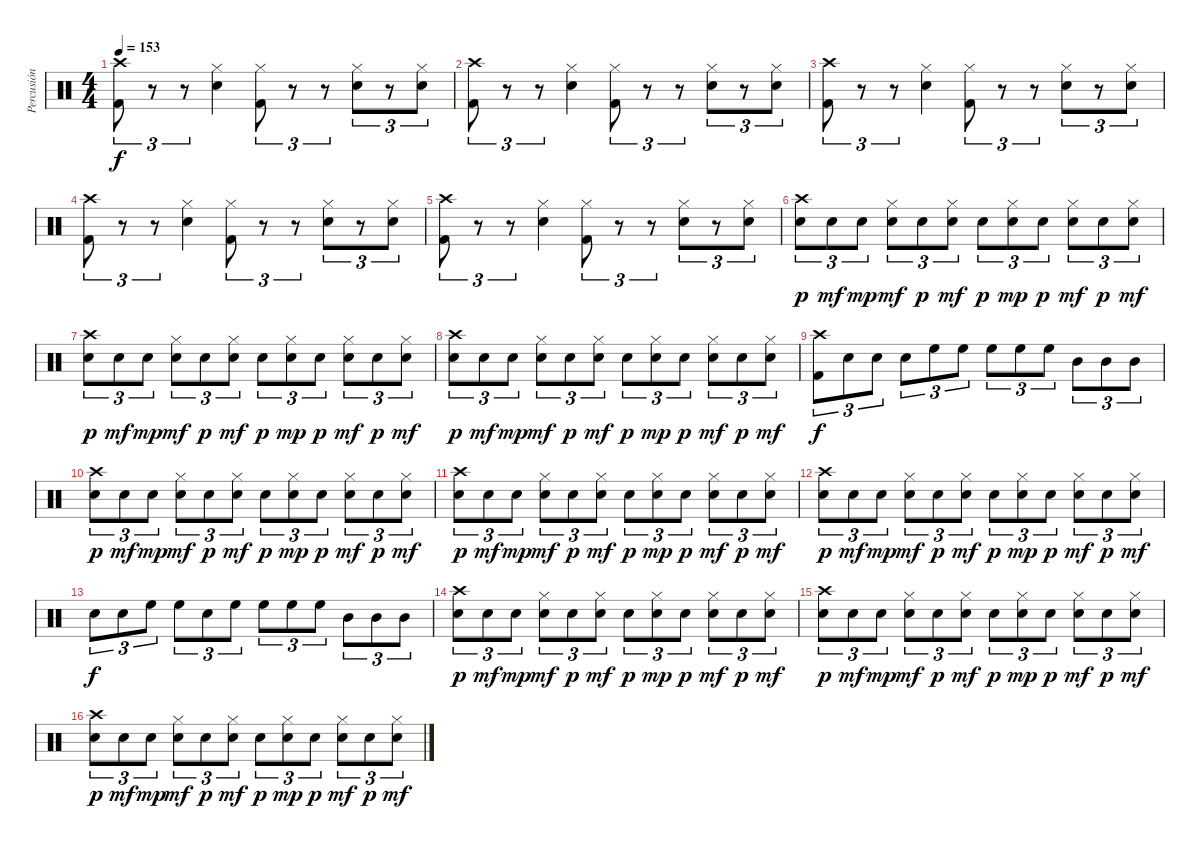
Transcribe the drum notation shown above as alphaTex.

\track ("Percusión" "Percusión") {instrument percussion}
\staff {score}
\articulation defaults
\ts (4 4)
\tempo 153
\clef neutral
\ks c
("Crash high (hit)" "Kick (hit) 2").8{tu (3 2) dy f} r.8{tu (3 2)} r.8{tu (3 2)} ("Hi-Hat (closed)" "Snare (hit) 2").4 ("Hi-Hat (closed)" "Kick (hit) 2").8{tu (3 2)} r.8{tu (3 2)} r.8{tu (3 2)} ("Hi-Hat (closed)" "Snare (hit) 2").8{tu (3 2)} r.8{tu (3 2)} ("Hi-Hat (closed)" "Snare (hit) 2").8{tu (3 2)} |
("Crash high (hit)" "Kick (hit) 2").8{tu (3 2)} r.8{tu (3 2)} r.8{tu (3 2)} ("Hi-Hat (closed)" "Snare (hit) 2").4 ("Hi-Hat (closed)" "Kick (hit) 2").8{tu (3 2)} r.8{tu (3 2)} r.8{tu (3 2)} ("Hi-Hat (closed)" "Snare (hit) 2").8{tu (3 2)} r.8{tu (3 2)} ("Hi-Hat (closed)" "Snare (hit) 2").8{tu (3 2)} |
("Crash high (hit)" "Kick (hit) 2").8{tu (3 2)} r.8{tu (3 2)} r.8{tu (3 2)} ("Hi-Hat (closed)" "Snare (hit) 2").4 ("Hi-Hat (closed)" "Kick (hit) 2").8{tu (3 2)} r.8{tu (3 2)} r.8{tu (3 2)} ("Hi-Hat (closed)" "Snare (hit) 2").8{tu (3 2)} r.8{tu (3 2)} ("Hi-Hat (closed)" "Snare (hit) 2").8{tu (3 2)} |
("Crash high (hit)" "Kick (hit) 2").8{tu (3 2)} r.8{tu (3 2)} r.8{tu (3 2)} ("Hi-Hat (closed)" "Snare (hit) 2").4 ("Hi-Hat (closed)" "Kick (hit) 2").8{tu (3 2)} r.8{tu (3 2)} r.8{tu (3 2)} ("Hi-Hat (closed)" "Snare (hit) 2").8{tu (3 2)} r.8{tu (3 2)} ("Hi-Hat (closed)" "Snare (hit) 2").8{tu (3 2)} |
("Crash high (hit)" "Kick (hit) 2").8{tu (3 2)} r.8{tu (3 2)} r.8{tu (3 2)} ("Hi-Hat (closed)" "Snare (hit) 2").4 ("Hi-Hat (closed)" "Kick (hit) 2").8{tu (3 2)} r.8{tu (3 2)} r.8{tu (3 2)} ("Hi-Hat (closed)" "Snare (hit) 2").8{tu (3 2)} r.8{tu (3 2)} ("Hi-Hat (closed)" "Snare (hit) 2").8{tu (3 2)} |
("Crash high (hit)" "Snare (hit) 2").8{tu (3 2) dy p} "Snare (hit) 2".8{tu (3 2) dy mf} "Snare (hit) 2".8{tu (3 2) dy mp} ("Hi-Hat (closed)" "Snare (hit) 2").8{tu (3 2) dy mf} "Snare (hit) 2".8{tu (3 2) dy p} ("Hi-Hat (closed)" "Snare (hit) 2").8{tu (3 2) dy mf} "Snare (hit) 2".8{tu (3 2) dy p} ("Hi-Hat (closed)" "Snare (hit) 2").8{tu (3 2) dy mp} "Snare (hit) 2".8{tu (3 2) dy p} ("Hi-Hat (closed)" "Snare (hit) 2").8{tu (3 2) dy mf} "Snare (hit) 2".8{tu (3 2) dy p} ("Hi-Hat (closed)" "Snare (hit) 2").8{tu (3 2) dy mf} |
("Crash high (hit)" "Snare (hit) 2").8{tu (3 2) dy p} "Snare (hit) 2".8{tu (3 2) dy mf} "Snare (hit) 2".8{tu (3 2) dy mp} ("Hi-Hat (closed)" "Snare (hit) 2").8{tu (3 2) dy mf} "Snare (hit) 2".8{tu (3 2) dy p} ("Hi-Hat (closed)" "Snare (hit) 2").8{tu (3 2) dy mf} "Snare (hit) 2".8{tu (3 2) dy p} ("Hi-Hat (closed)" "Snare (hit) 2").8{tu (3 2) dy mp} "Snare (hit) 2".8{tu (3 2) dy p} ("Hi-Hat (closed)" "Snare (hit) 2").8{tu (3 2) dy mf} "Snare (hit) 2".8{tu (3 2) dy p} ("Hi-Hat (closed)" "Snare (hit) 2").8{tu (3 2) dy mf} |
("Crash high (hit)" "Snare (hit) 2").8{tu (3 2) dy p} "Snare (hit) 2".8{tu (3 2) dy mf} "Snare (hit) 2".8{tu (3 2) dy mp} ("Hi-Hat (closed)" "Snare (hit) 2").8{tu (3 2) dy mf} "Snare (hit) 2".8{tu (3 2) dy p} ("Hi-Hat (closed)" "Snare (hit) 2").8{tu (3 2) dy mf} "Snare (hit) 2".8{tu (3 2) dy p} ("Hi-Hat (closed)" "Snare (hit) 2").8{tu (3 2) dy mp} "Snare (hit) 2".8{tu (3 2) dy p} ("Hi-Hat (closed)" "Snare (hit) 2").8{tu (3 2) dy mf} "Snare (hit) 2".8{tu (3 2) dy p} ("Hi-Hat (closed)" "Snare (hit) 2").8{tu (3 2) dy mf} |
("Crash high (hit)" "Kick (hit) 2").8{tu (3 2) dy f} "Snare (hit) 2".8{tu (3 2)} "Snare (hit) 2".8{tu (3 2)} "Snare (hit) 2".8{tu (3 2)} "High Floor Tom (hit)".8{tu (3 2)} "High Floor Tom (hit)".8{tu (3 2)} "High Floor Tom (hit)".8{tu (3 2)} "High Floor Tom (hit)".8{tu (3 2)} "High Floor Tom (hit)".8{tu (3 2)} "Mid Tom (hit)".8{tu (3 2)} "Mid Tom (hit)".8{tu (3 2)} "Mid Tom (hit)".8{tu (3 2)} |
("Crash high (hit)" "Snare (hit) 2").8{tu (3 2) dy p} "Snare (hit) 2".8{tu (3 2) dy mf} "Snare (hit) 2".8{tu (3 2) dy mp} ("Hi-Hat (closed)" "Snare (hit) 2").8{tu (3 2) dy mf} "Snare (hit) 2".8{tu (3 2) dy p} ("Hi-Hat (closed)" "Snare (hit) 2").8{tu (3 2) dy mf} "Snare (hit) 2".8{tu (3 2) dy p} ("Hi-Hat (closed)" "Snare (hit) 2").8{tu (3 2) dy mp} "Snare (hit) 2".8{tu (3 2) dy p} ("Hi-Hat (closed)" "Snare (hit) 2").8{tu (3 2) dy mf} "Snare (hit) 2".8{tu (3 2) dy p} ("Hi-Hat (closed)" "Snare (hit) 2").8{tu (3 2) dy mf} |
("Crash high (hit)" "Snare (hit) 2").8{tu (3 2) dy p} "Snare (hit) 2".8{tu (3 2) dy mf} "Snare (hit) 2".8{tu (3 2) dy mp} ("Hi-Hat (closed)" "Snare (hit) 2").8{tu (3 2) dy mf} "Snare (hit) 2".8{tu (3 2) dy p} ("Hi-Hat (closed)" "Snare (hit) 2").8{tu (3 2) dy mf} "Snare (hit) 2".8{tu (3 2) dy p} ("Hi-Hat (closed)" "Snare (hit) 2").8{tu (3 2) dy mp} "Snare (hit) 2".8{tu (3 2) dy p} ("Hi-Hat (closed)" "Snare (hit) 2").8{tu (3 2) dy mf} "Snare (hit) 2".8{tu (3 2) dy p} ("Hi-Hat (closed)" "Snare (hit) 2").8{tu (3 2) dy mf} |
("Crash high (hit)" "Snare (hit) 2").8{tu (3 2) dy p} "Snare (hit) 2".8{tu (3 2) dy mf} "Snare (hit) 2".8{tu (3 2) dy mp} ("Hi-Hat (closed)" "Snare (hit) 2").8{tu (3 2) dy mf} "Snare (hit) 2".8{tu (3 2) dy p} ("Hi-Hat (closed)" "Snare (hit) 2").8{tu (3 2) dy mf} "Snare (hit) 2".8{tu (3 2) dy p} ("Hi-Hat (closed)" "Snare (hit) 2").8{tu (3 2) dy mp} "Snare (hit) 2".8{tu (3 2) dy p} ("Hi-Hat (closed)" "Snare (hit) 2").8{tu (3 2) dy mf} "Snare (hit) 2".8{tu (3 2) dy p} ("Hi-Hat (closed)" "Snare (hit) 2").8{tu (3 2) dy mf} |
"Snare (hit) 2".8{tu (3 2) dy f} "Snare (hit) 2".8{tu (3 2)} "High Floor Tom (hit)".8{tu (3 2)} "High Floor Tom (hit)".8{tu (3 2)} "Snare (hit) 2".8{tu (3 2)} "High Floor Tom (hit)".8{tu (3 2)} "High Floor Tom (hit)".8{tu (3 2)} "High Floor Tom (hit)".8{tu (3 2)} "High Floor Tom (hit)".8{tu (3 2)} "Mid Tom (hit)".8{tu (3 2)} "Mid Tom (hit)".8{tu (3 2)} "Mid Tom (hit)".8{tu (3 2)} |
("Crash high (hit)" "Snare (hit) 2").8{tu (3 2) dy p} "Snare (hit) 2".8{tu (3 2) dy mf} "Snare (hit) 2".8{tu (3 2) dy mp} ("Hi-Hat (closed)" "Snare (hit) 2").8{tu (3 2) dy mf} "Snare (hit) 2".8{tu (3 2) dy p} ("Hi-Hat (closed)" "Snare (hit) 2").8{tu (3 2) dy mf} "Snare (hit) 2".8{tu (3 2) dy p} ("Hi-Hat (closed)" "Snare (hit) 2").8{tu (3 2) dy mp} "Snare (hit) 2".8{tu (3 2) dy p} ("Hi-Hat (closed)" "Snare (hit) 2").8{tu (3 2) dy mf} "Snare (hit) 2".8{tu (3 2) dy p} ("Hi-Hat (closed)" "Snare (hit) 2").8{tu (3 2) dy mf} |
("Crash high (hit)" "Snare (hit) 2").8{tu (3 2) dy p} "Snare (hit) 2".8{tu (3 2) dy mf} "Snare (hit) 2".8{tu (3 2) dy mp} ("Hi-Hat (closed)" "Snare (hit) 2").8{tu (3 2) dy mf} "Snare (hit) 2".8{tu (3 2) dy p} ("Hi-Hat (closed)" "Snare (hit) 2").8{tu (3 2) dy mf} "Snare (hit) 2".8{tu (3 2) dy p} ("Hi-Hat (closed)" "Snare (hit) 2").8{tu (3 2) dy mp} "Snare (hit) 2".8{tu (3 2) dy p} ("Hi-Hat (closed)" "Snare (hit) 2").8{tu (3 2) dy mf} "Snare (hit) 2".8{tu (3 2) dy p} ("Hi-Hat (closed)" "Snare (hit) 2").8{tu (3 2) dy mf} |
("Crash high (hit)" "Snare (hit) 2").8{tu (3 2) dy p} "Snare (hit) 2".8{tu (3 2) dy mf} "Snare (hit) 2".8{tu (3 2) dy mp} ("Hi-Hat (closed)" "Snare (hit) 2").8{tu (3 2) dy mf} "Snare (hit) 2".8{tu (3 2) dy p} ("Hi-Hat (closed)" "Snare (hit) 2").8{tu (3 2) dy mf} "Snare (hit) 2".8{tu (3 2) dy p} ("Hi-Hat (closed)" "Snare (hit) 2").8{tu (3 2) dy mp} "Snare (hit) 2".8{tu (3 2) dy p} ("Hi-Hat (closed)" "Snare (hit) 2").8{tu (3 2) dy mf} "Snare (hit) 2".8{tu (3 2) dy p} ("Hi-Hat (closed)" "Snare (hit) 2").8{tu (3 2) dy mf}
